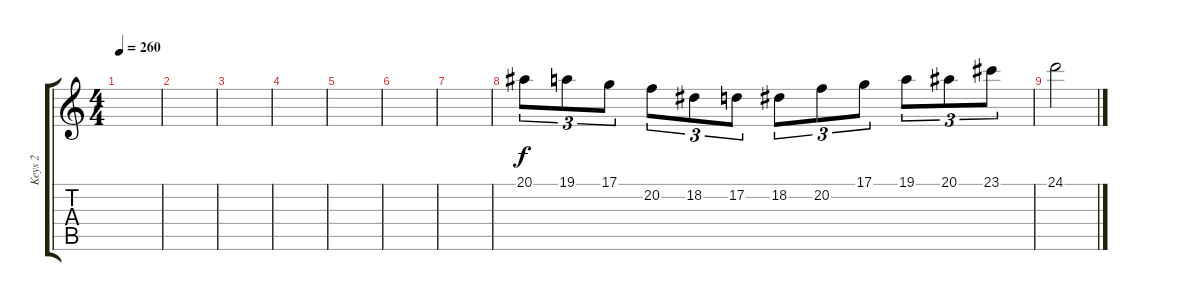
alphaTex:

\track ("Keys 2" "Keys 2") {instrument stringensemble1}
\staff {score tabs}
\tuning (D4 A3 F3 C3 G2 D2) {hide}
\ts (4 4)
\tempo 260
\clef g2
\ks c
|
|
|
|
|
|
|
20.1.8{tu (3 2)} 19.1.8{tu (3 2)} 17.1.8{tu (3 2)} 20.2.8{tu (3 2)} 18.2.8{tu (3 2)} 17.2.8{tu (3 2)} 18.2.8{tu (3 2)} 20.2.8{tu (3 2)} 17.1.8{tu (3 2)} 19.1.8{tu (3 2)} 20.1.8{tu (3 2)} 23.1.8{tu (3 2)} |
24.1.2
